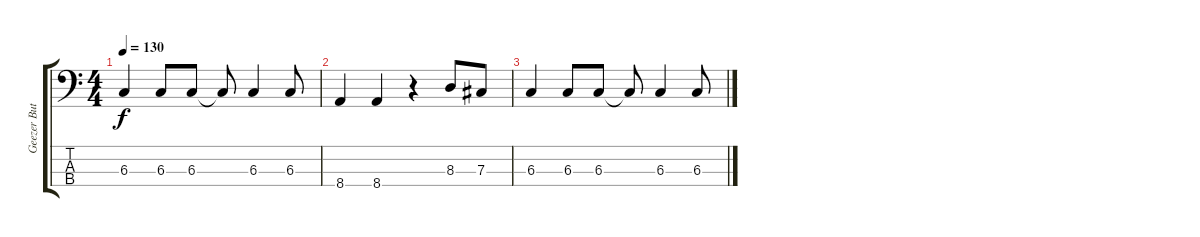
\track ("Geezer Butler" "Geezer But") {instrument electricbassfinger}
\staff {score tabs}
\tuning (E2 B1 Gb1 Db1) {hide}
\ts (4 4)
\tempo 130
\clef f4
\ks c
6.3.4{dy f} 6.3.8 6.3.8 6.3{t}.8 6.3.4 6.3.8 |
8.4.4 8.4.4 r.4 8.3.8 7.3.8 |
6.3.4 6.3.8 6.3.8 6.3{t}.8 6.3.4 6.3.8
